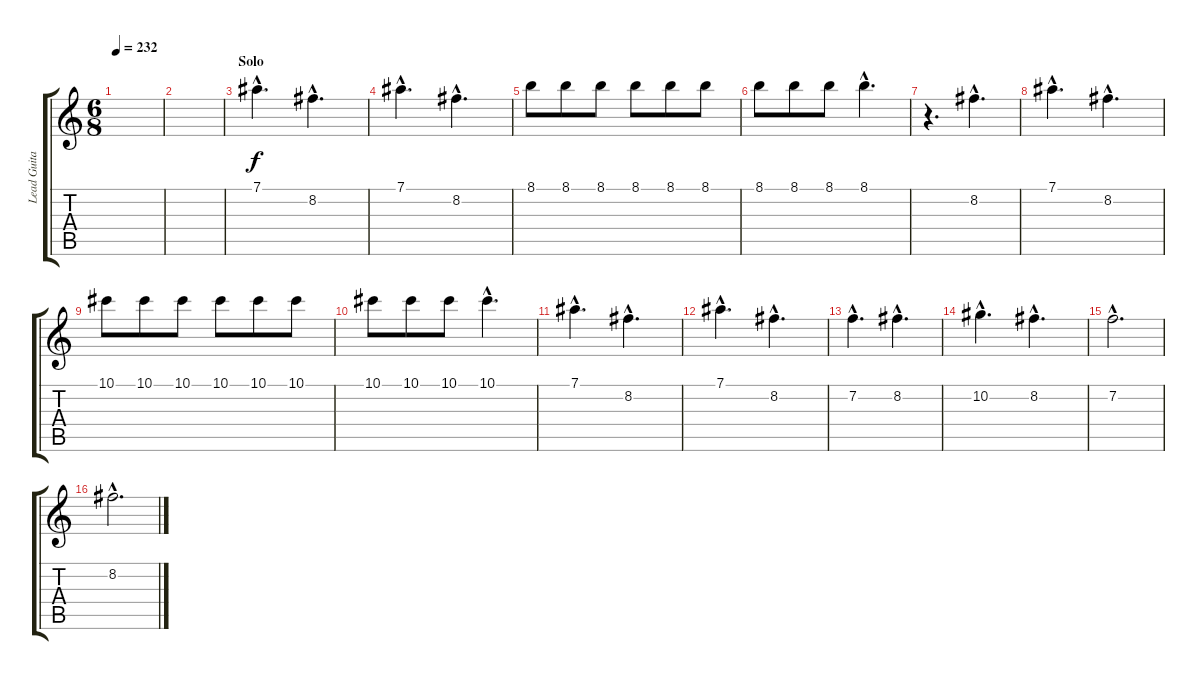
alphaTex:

\track ("Lead Guitar" "Lead Guita") {instrument overdrivenguitar}
\staff {score tabs}
\tuning (Eb4 Bb3 Gb3 Db3 Ab2 Eb2) {hide}
\ts (6 8)
\tempo 232
\clef g2
\ks c
|
|
\section ("" "Solo")
7.1{hac}.4{d volume 16} 8.2{hac}.4{d} |
7.1{hac}.4{d} 8.2{hac}.4{d} |
8.1.8 8.1.8 8.1.8 8.1.8 8.1.8 8.1.8 |
8.1.8 8.1.8 8.1.8 8.1{hac}.4{d} |
r.4{d} 8.2{hac}.4{d} |
7.1{hac}.4{d} 8.2{hac}.4{d} |
10.1.8 10.1.8 10.1.8 10.1.8 10.1.8 10.1.8 |
10.1.8 10.1.8 10.1.8 10.1{hac}.4{d} |
7.1{hac}.4{d} 8.2{hac}.4{d} |
7.1{hac}.4{d} 8.2{hac}.4{d} |
7.2{hac}.4{d} 8.2{hac}.4{d} |
10.2{hac}.4{d} 8.2{hac}.4{d} |
7.2{hac}.2{d} |
8.2{hac}.2{d}
